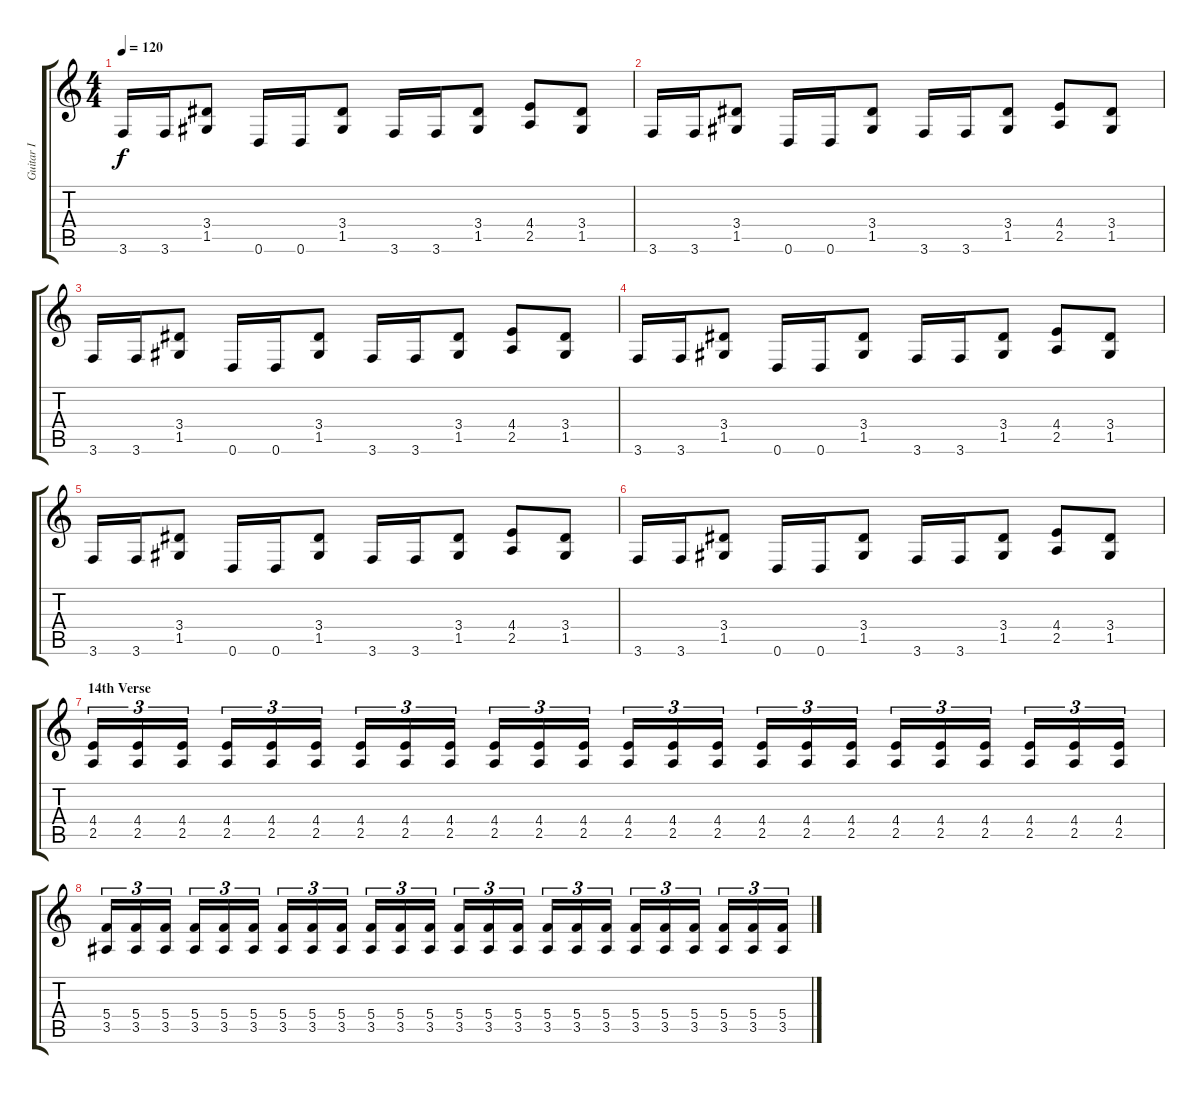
\track ("Guitar I" "Guitar I") {instrument distortionguitar}
\staff {score tabs}
\tuning (D4 A3 F3 C3 G2 D2) {hide}
\ts (4 4)
\tempo 120
\clef g2
\ks c
3.6.16{dy f} 3.6.16 (3.4 1.5).8 0.6.16 0.6.16 (3.4 1.5).8 3.6.16 3.6.16 (3.4 1.5).8 (4.4 2.5).8 (3.4 1.5).8 |
3.6.16 3.6.16 (3.4 1.5).8 0.6.16 0.6.16 (3.4 1.5).8 3.6.16 3.6.16 (3.4 1.5).8 (4.4 2.5).8 (3.4 1.5).8 |
3.6.16 3.6.16 (3.4 1.5).8 0.6.16 0.6.16 (3.4 1.5).8 3.6.16 3.6.16 (3.4 1.5).8 (4.4 2.5).8 (3.4 1.5).8 |
3.6.16 3.6.16 (3.4 1.5).8 0.6.16 0.6.16 (3.4 1.5).8 3.6.16 3.6.16 (3.4 1.5).8 (4.4 2.5).8 (3.4 1.5).8 |
3.6.16 3.6.16 (3.4 1.5).8 0.6.16 0.6.16 (3.4 1.5).8 3.6.16 3.6.16 (3.4 1.5).8 (4.4 2.5).8 (3.4 1.5).8 |
3.6.16 3.6.16 (3.4 1.5).8 0.6.16 0.6.16 (3.4 1.5).8 3.6.16 3.6.16 (3.4 1.5).8 (4.4 2.5).8 (3.4 1.5).8 |
\section ("" "14th Verse")
(4.4 2.5).16{tu (3 2)} (4.4 2.5).16{tu (3 2)} (4.4 2.5).16{tu (3 2)} (4.4 2.5).16{tu (3 2)} (4.4 2.5).16{tu (3 2)} (4.4 2.5).16{tu (3 2)} (4.4 2.5).16{tu (3 2)} (4.4 2.5).16{tu (3 2)} (4.4 2.5).16{tu (3 2)} (4.4 2.5).16{tu (3 2)} (4.4 2.5).16{tu (3 2)} (4.4 2.5).16{tu (3 2)} (4.4 2.5).16{tu (3 2)} (4.4 2.5).16{tu (3 2)} (4.4 2.5).16{tu (3 2)} (4.4 2.5).16{tu (3 2)} (4.4 2.5).16{tu (3 2)} (4.4 2.5).16{tu (3 2)} (4.4 2.5).16{tu (3 2)} (4.4 2.5).16{tu (3 2)} (4.4 2.5).16{tu (3 2)} (4.4 2.5).16{tu (3 2)} (4.4 2.5).16{tu (3 2)} (4.4 2.5).16{tu (3 2)} |
(5.4 3.5).16{tu (3 2)} (5.4 3.5).16{tu (3 2)} (5.4 3.5).16{tu (3 2)} (5.4 3.5).16{tu (3 2)} (5.4 3.5).16{tu (3 2)} (5.4 3.5).16{tu (3 2)} (5.4 3.5).16{tu (3 2)} (5.4 3.5).16{tu (3 2)} (5.4 3.5).16{tu (3 2)} (5.4 3.5).16{tu (3 2)} (5.4 3.5).16{tu (3 2)} (5.4 3.5).16{tu (3 2)} (5.4 3.5).16{tu (3 2)} (5.4 3.5).16{tu (3 2)} (5.4 3.5).16{tu (3 2)} (5.4 3.5).16{tu (3 2)} (5.4 3.5).16{tu (3 2)} (5.4 3.5).16{tu (3 2)} (5.4 3.5).16{tu (3 2)} (5.4 3.5).16{tu (3 2)} (5.4 3.5).16{tu (3 2)} (5.4 3.5).16{tu (3 2)} (5.4 3.5).16{tu (3 2)} (5.4 3.5).16{tu (3 2)}
